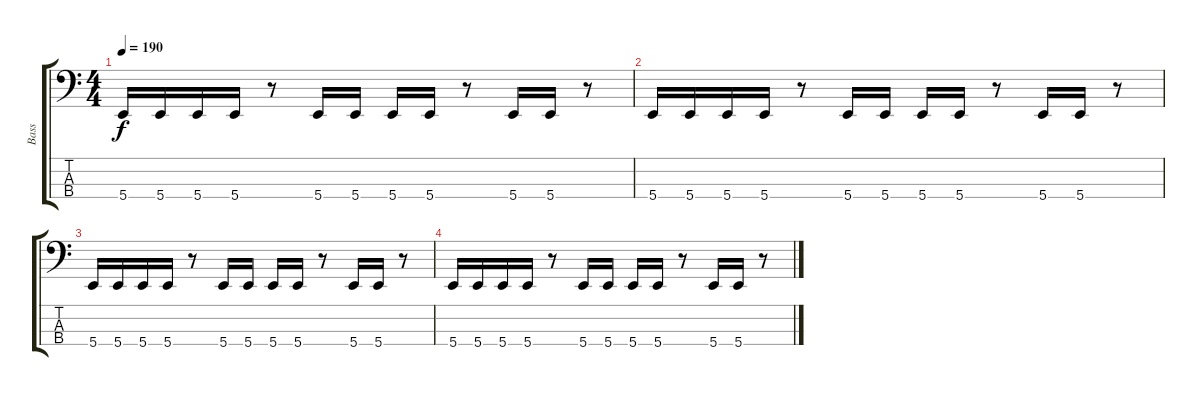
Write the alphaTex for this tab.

\track ("Bass" "Bass") {instrument electricbassfinger}
\staff {score tabs}
\tuning (E2 B1 Gb1 B0) {hide}
\ts (4 4)
\tempo 190
\clef f4
\ks c
5.4.16{dy f} 5.4.16 5.4.16 5.4.16 r.8 5.4.16 5.4.16 5.4.16 5.4.16 r.8 5.4.16 5.4.16 r.8 |
5.4.16 5.4.16 5.4.16 5.4.16 r.8 5.4.16 5.4.16 5.4.16 5.4.16 r.8 5.4.16 5.4.16 r.8 |
5.4.16 5.4.16 5.4.16 5.4.16 r.8 5.4.16 5.4.16 5.4.16 5.4.16 r.8 5.4.16 5.4.16 r.8 |
5.4.16 5.4.16 5.4.16 5.4.16 r.8 5.4.16 5.4.16 5.4.16 5.4.16 r.8 5.4.16 5.4.16 r.8
